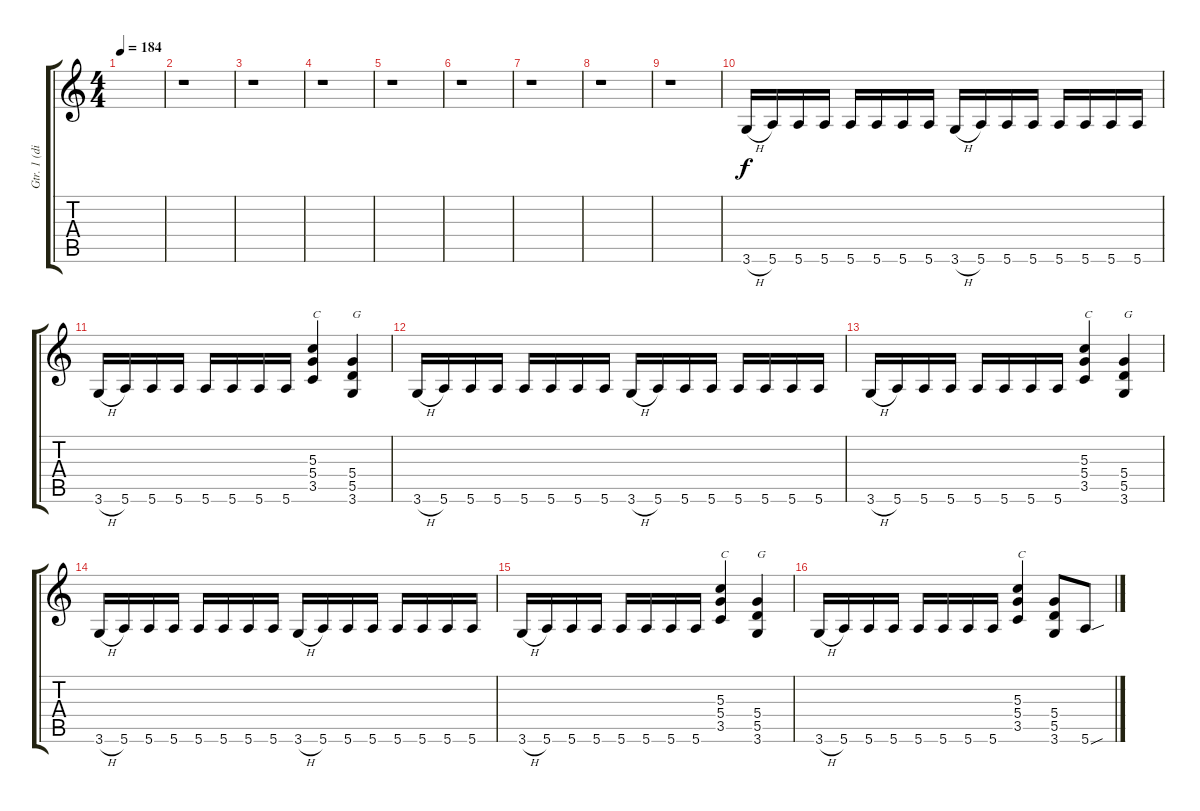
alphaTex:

\track ("Gtr. 1 (dist.)" "Gtr. 1 (di") {instrument distortionguitar}
\staff {score tabs}
\tuning (E4 B3 G3 D3 A2 E2) {hide}
\ts (4 4)
\tempo 184
\clef g2
\ks c
|
r.1 |
r.1 |
r.1 |
r.1 |
r.1 |
r.1 |
r.1 |
r.1 |
3.6{h}.16 5.6.16 5.6.16 5.6.16 5.6.16 5.6.16 5.6.16 5.6.16 3.6{h}.16 5.6.16 5.6.16 5.6.16 5.6.16 5.6.16 5.6.16 5.6.16 |
3.6{h}.16 5.6.16 5.6.16 5.6.16 5.6.16 5.6.16 5.6.16 5.6.16 (5.3 5.4 3.5).4{txt "C"} (5.4 5.5 3.6).4{txt "G"} |
3.6{h}.16 5.6.16 5.6.16 5.6.16 5.6.16 5.6.16 5.6.16 5.6.16 3.6{h}.16 5.6.16 5.6.16 5.6.16 5.6.16 5.6.16 5.6.16 5.6.16 |
3.6{h}.16 5.6.16 5.6.16 5.6.16 5.6.16 5.6.16 5.6.16 5.6.16 (5.3 5.4 3.5).4{txt "C"} (5.4 5.5 3.6).4{txt "G"} |
3.6{h}.16 5.6.16 5.6.16 5.6.16 5.6.16 5.6.16 5.6.16 5.6.16 3.6{h}.16 5.6.16 5.6.16 5.6.16 5.6.16 5.6.16 5.6.16 5.6.16 |
3.6{h}.16 5.6.16 5.6.16 5.6.16 5.6.16 5.6.16 5.6.16 5.6.16 (5.3 5.4 3.5).4{txt "C"} (5.4 5.5 3.6).4{txt "G"} |
3.6{h}.16 5.6.16 5.6.16 5.6.16 5.6.16 5.6.16 5.6.16 5.6.16 (5.3 5.4 3.5).4{txt "C"} (5.4 5.5 3.6).8 5.6{sou}.8
